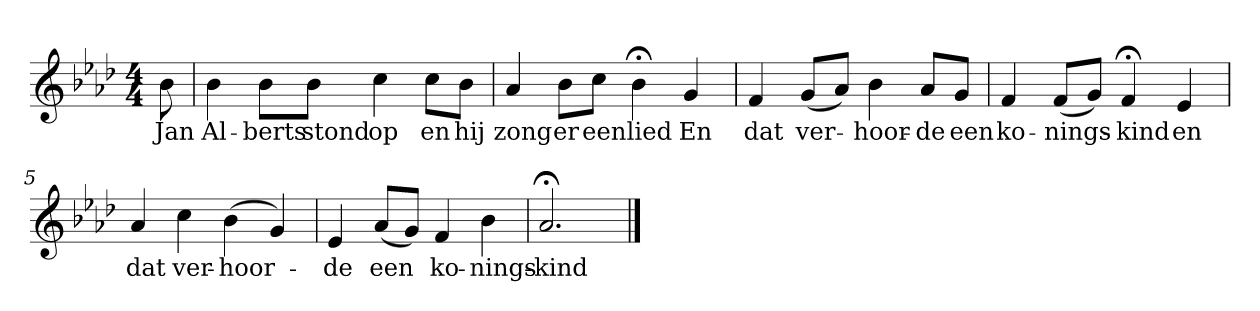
**kern	**text
*part1	*part1
*staff1	*staff1
*k[b-e-a-d-]	*
*A-:	*
*M4/4	*
*MM120	*
=	=
8b-	Jan
=1	=1
4b-	Al-
8b-L	-berts
8b-J	stond
4cc	op
8ccL	en
8b-J	hij
=2	=2
4a-	zong
8b-L	er
8ccJ	een
4b-;<	lied
4g	En
=3	=3
4f	dat
(8gL	ver-
8a-J)	.
4b-	-hoor-
8a-L	-de
8gJ	een
=4	=4
4f	ko-
(8fL	-nings-
8gJ)	.
4f;<	-kind
4e-	en
=5	=5
4a-	dat
4cc	ver-
(4b-	-hoor-
4g)	.
=6	=6
4e-	-de
(8a-L	een
8gJ)	.
4f	ko-
4b-	-nings-
=7	=7
2.a-;<	-kind
==	==
*-	*-
